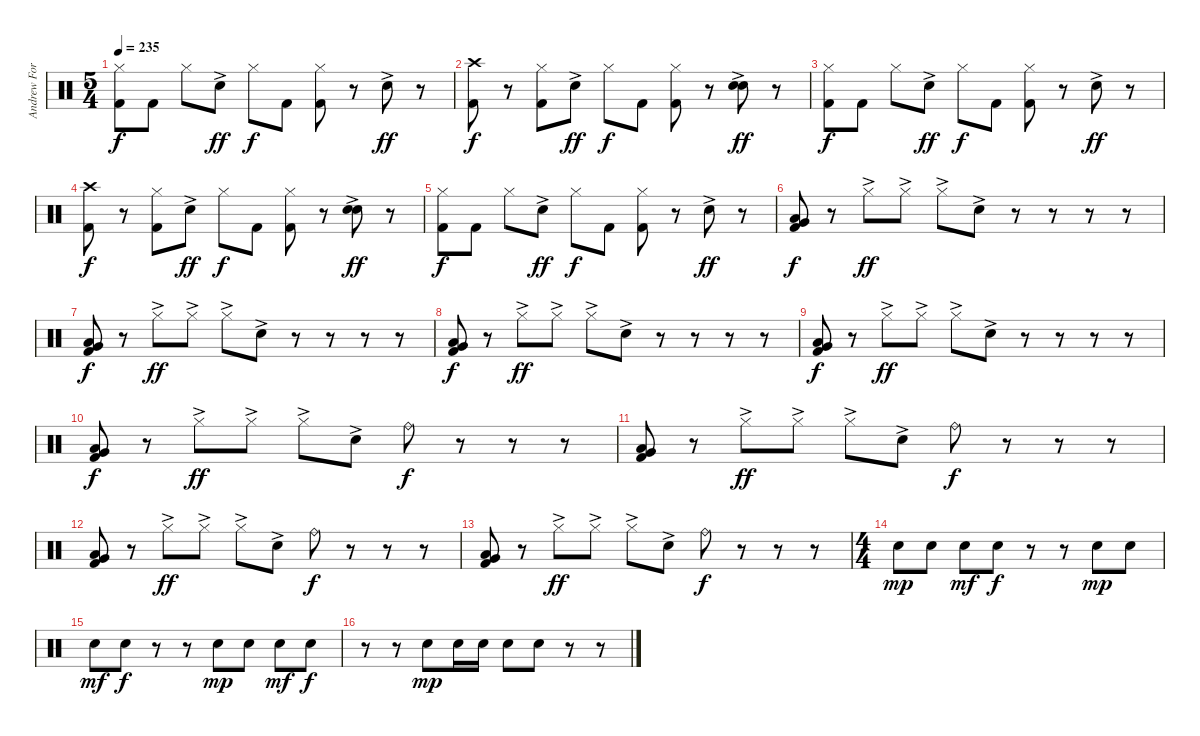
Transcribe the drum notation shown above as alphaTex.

\track ("Andrew Forsman" "Andrew For") {instrument percussion}
\staff {score}
\articulation defaults
\ts (5 4)
\tempo 235
\clef neutral
\ks c
("Kick (hit) 2" "Hi-Hat (closed)").8{dy f} "Kick (hit) 2".8 "Hi-Hat (closed)".8 "Electric Snare (hit)"{ac}.8{dy ff} "Hi-Hat (closed)".8{dy f} "Kick (hit) 2".8 ("Kick (hit) 2" "Hi-Hat (closed)").8 r.8 "Electric Snare (hit)"{ac}.8{dy ff} r.8 |
("Crash high (hit)" "Kick (hit) 2").8{dy f volume 16} r.8 ("Kick (hit) 2" "Hi-Hat (closed)").8 "Electric Snare (hit)"{ac}.8{dy ff} "Hi-Hat (closed)".8{dy f} "Kick (hit) 2".8 ("Kick (hit) 2" "Hi-Hat (closed)").8 r.8 ("Electric Snare (hit)"{ac} "Electric Snare (hit)").8{dy ff} r.8 |
("Kick (hit) 2" "Hi-Hat (closed)").8{dy f} "Kick (hit) 2".8 "Hi-Hat (closed)".8 "Electric Snare (hit)"{ac}.8{dy ff} "Hi-Hat (closed)".8{dy f} "Kick (hit) 2".8 ("Kick (hit) 2" "Hi-Hat (closed)").8 r.8 "Electric Snare (hit)"{ac}.8{dy ff} r.8 |
("Crash high (hit)" "Kick (hit) 2").8{dy f volume 16} r.8 ("Kick (hit) 2" "Hi-Hat (closed)").8 "Electric Snare (hit)"{ac}.8{dy ff} "Hi-Hat (closed)".8{dy f} "Kick (hit) 2".8 ("Kick (hit) 2" "Hi-Hat (closed)").8 r.8 ("Electric Snare (hit)"{ac} "Electric Snare (hit)").8{dy ff} r.8 |
("Kick (hit) 2" "Hi-Hat (closed)").8{dy f} "Kick (hit) 2".8 "Hi-Hat (closed)".8 "Electric Snare (hit)"{ac}.8{dy ff} "Hi-Hat (closed)".8{dy f} "Kick (hit) 2".8 ("Kick (hit) 2" "Hi-Hat (closed)").8 r.8 "Electric Snare (hit)"{ac}.8{dy ff} r.8 |
("Kick (hit) 2" "Very Low Tom (hit)" "Low Tom (hit)").8{dy f} r.8 "Hi-Hat (closed)"{ac}.8{dy ff} "Hi-Hat (closed)"{ac}.8 "Hi-Hat (closed)"{ac}.8 "Electric Snare (hit)"{ac}.8 r.8 r.8 r.8 r.8 |
("Kick (hit) 2" "Very Low Tom (hit)" "Low Tom (hit)").8{dy f} r.8 "Hi-Hat (closed)"{ac}.8{dy ff} "Hi-Hat (closed)"{ac}.8 "Hi-Hat (closed)"{ac}.8 "Electric Snare (hit)"{ac}.8 r.8 r.8 r.8 r.8 |
("Kick (hit) 2" "Very Low Tom (hit)" "Low Tom (hit)").8{dy f} r.8 "Hi-Hat (closed)"{ac}.8{dy ff} "Hi-Hat (closed)"{ac}.8 "Hi-Hat (closed)"{ac}.8 "Electric Snare (hit)"{ac}.8 r.8 r.8 r.8 r.8 |
("Kick (hit) 2" "Very Low Tom (hit)" "Low Tom (hit)").8{dy f} r.8 "Hi-Hat (closed)"{ac}.8{dy ff} "Hi-Hat (closed)"{ac}.8 "Hi-Hat (closed)"{ac}.8 "Electric Snare (hit)"{ac}.8 r.8 r.8 r.8 r.8 |
("Kick (hit) 2" "Very Low Tom (hit)" "Low Tom (hit)").8{dy f} r.8 "Hi-Hat (closed)"{ac}.8{dy ff} "Hi-Hat (closed)"{ac}.8 "Hi-Hat (closed)"{ac}.8 "Electric Snare (hit)"{ac}.8 "Ride (bell)".8{dy f} r.8 r.8 r.8 |
("Kick (hit) 2" "Very Low Tom (hit)" "Low Tom (hit)").8 r.8 "Hi-Hat (closed)"{ac}.8{dy ff} "Hi-Hat (closed)"{ac}.8 "Hi-Hat (closed)"{ac}.8 "Electric Snare (hit)"{ac}.8 "Ride (bell)".8{dy f} r.8 r.8 r.8 |
("Kick (hit) 2" "Very Low Tom (hit)" "Low Tom (hit)").8 r.8 "Hi-Hat (closed)"{ac}.8{dy ff} "Hi-Hat (closed)"{ac}.8 "Hi-Hat (closed)"{ac}.8 "Electric Snare (hit)"{ac}.8 "Ride (bell)".8{dy f} r.8 r.8 r.8 |
("Kick (hit) 2" "Very Low Tom (hit)" "Low Tom (hit)").8 r.8 "Hi-Hat (closed)"{ac}.8{dy ff} "Hi-Hat (closed)"{ac}.8 "Hi-Hat (closed)"{ac}.8 "Electric Snare (hit)"{ac}.8 "Ride (bell)".8{dy f} r.8 r.8 r.8 |
\ts (4 4)
"Electric Snare (hit)".8{dy mp} "Electric Snare (hit)".8 "Electric Snare (hit)".8{dy mf} "Electric Snare (hit)".8{dy f} r.8 r.8 "Electric Snare (hit)".8{dy mp} "Electric Snare (hit)".8 |
"Electric Snare (hit)".8{dy mf} "Electric Snare (hit)".8{dy f} r.8 r.8 "Electric Snare (hit)".8{dy mp} "Electric Snare (hit)".8 "Electric Snare (hit)".8{dy mf} "Electric Snare (hit)".8{dy f} |
r.8 r.8 "Electric Snare (hit)".8{dy mp} "Electric Snare (hit)".16 "Electric Snare (hit)".16 "Electric Snare (hit)".8 "Electric Snare (hit)".8 r.8 r.8
